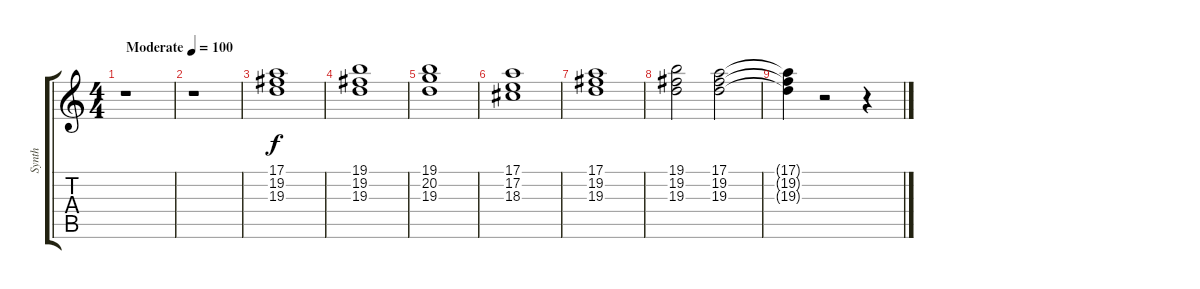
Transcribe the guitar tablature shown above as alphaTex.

\track ("Synth" "Synth") {instrument rockorgan}
\staff {score tabs}
\tuning (E4 B3 G3 D3 A2 E2) {hide}
\ts (4 4)
\tempo (100 "Moderate")
\clef g2
\ks c
r.1{dy f instrument rockorgan} |
r.1 |
(17.1 19.2 19.3).1 |
(19.1 19.2 19.3).1 |
(19.1 20.2 19.3).1 |
(17.1 17.2 18.3).1 |
(17.1 19.2 19.3).1 |
(19.1 19.2 19.3).2 (17.1 19.2 19.3).2 |
(17.1{t} 19.2{t} 19.3{t}).4 r.2 r.4
